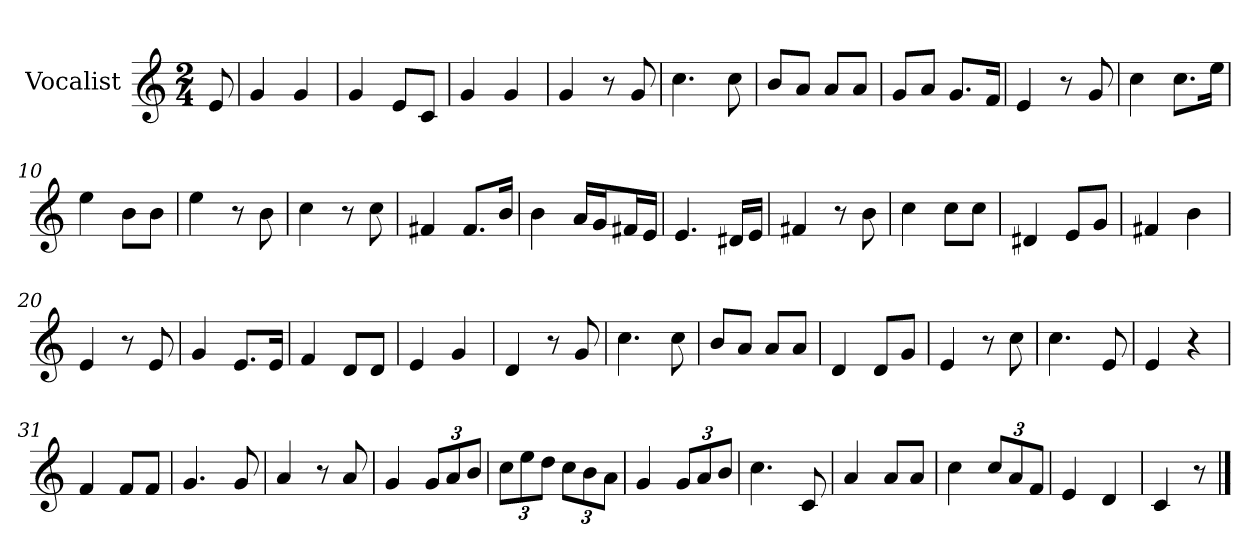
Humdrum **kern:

**kern
*part1
*staff1
*I"Vocalist
*k[]
*C:
*M2/4
=
8e
=1
4g
4g
=2
4g
8eL
8cJ
=3
4g
4g
=4
4g
8r
8g
=5
4.cc
8cc
=6
8bL
8aJ
8aL
8aJ
=7
8gL
8aJ
8.gL
16fJk
=8
4e
8r
8g
=9
4cc
8.ccL
16eeJk
=10
4ee
8bL
8bJ
=11
4ee
8r
8b
=12
4cc
8r
8cc
=13
4f#X
8.f#L
16bJk
=14
4b
16aLL
16gJ
16f#XL
16eJJ
=15
4.e
16d#XLL
16eJJ
=16
4f#X
8r
8b
=17
4cc
8ccL
8ccJ
=18
4d#X
8eL
8gJ
=19
4f#X
4b
=20
4e
8r
8e
=21
4g
8.eL
16eJk
=22
4f
8dL
8dJ
=23
4e
4g
=24
4d
8r
8g
=25
4.cc
8cc
=26
8bL
8aJ
8aL
8aJ
=27
4d
8dL
8gJ
=28
4e
8r
8cc
=29
4.cc
8e
=30
4e
4r
=31
4f
8fL
8fJ
=32
4.g
8g
=33
4a
8r
8a
=34
4g
12gL
12a
12bJ
=35
12ccL
12ee
12ddJ
12ccL
12b
12aJ
=36
4g
12gL
12a
12bJ
=37
4.cc
8c
=38
4a
8aL
8aJ
=39
4cc
12ccL
12a
12fJ
=40
4e
4d
=41
4c
8r
==
*-
